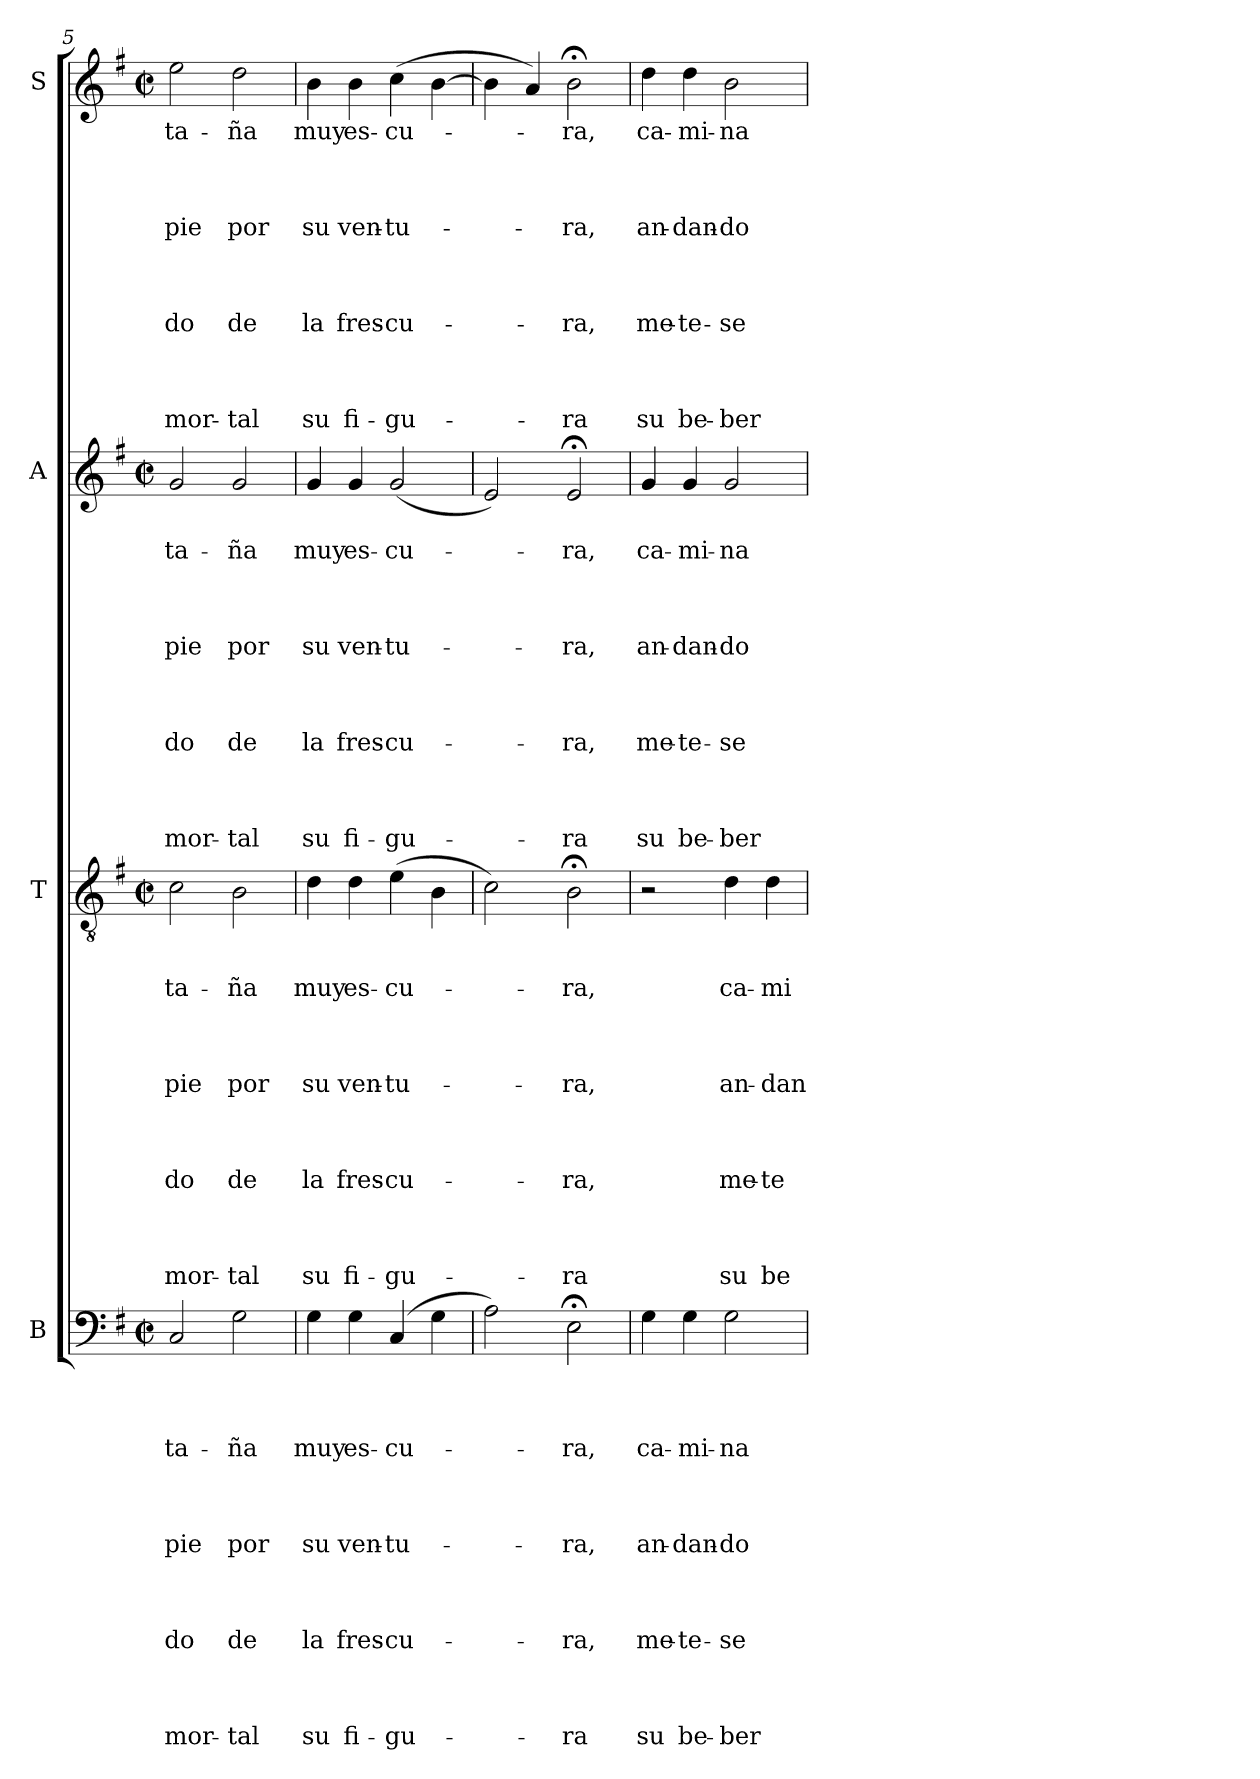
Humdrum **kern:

**kern	**text	**text	**text	**text	**text	**text	**text	**text	**text	**text	**text	**text	**text	**text	**text	**text	**kern	**text	**text	**text	**text	**text	**text	**text	**text	**text	**text	**text	**text	**text	**text	**text	**kern	**text	**text	**text	**text	**text	**text	**text	**text	**text	**text	**text	**text	**text	**text	**kern	**text	**text	**text	**text	**text	**text	**text	**text	**text	**text	**text	**text	**text
*part4	*part4	*part4	*part4	*part4	*part4	*part4	*part4	*part4	*part4	*part4	*part4	*part4	*part4	*part4	*part4	*part4	*part3	*part3	*part3	*part3	*part3	*part3	*part3	*part3	*part3	*part3	*part3	*part3	*part3	*part3	*part3	*part3	*part2	*part2	*part2	*part2	*part2	*part2	*part2	*part2	*part2	*part2	*part2	*part2	*part2	*part2	*part2	*part1	*part1	*part1	*part1	*part1	*part1	*part1	*part1	*part1	*part1	*part1	*part1	*part1	*part1
*staff4	*staff4	*staff4	*staff4	*staff4	*staff4	*staff4	*staff4	*staff4	*staff4	*staff4	*staff4	*staff4	*staff4	*staff4	*staff4	*staff4	*staff3	*staff3	*staff3	*staff3	*staff3	*staff3	*staff3	*staff3	*staff3	*staff3	*staff3	*staff3	*staff3	*staff3	*staff3	*staff3	*staff2	*staff2	*staff2	*staff2	*staff2	*staff2	*staff2	*staff2	*staff2	*staff2	*staff2	*staff2	*staff2	*staff2	*staff2	*staff1	*staff1	*staff1	*staff1	*staff1	*staff1	*staff1	*staff1	*staff1	*staff1	*staff1	*staff1	*staff1	*staff1
*I"B	*	*	*	*	*	*	*	*	*	*	*	*	*	*	*	*	*I"T	*	*	*	*	*	*	*	*	*	*	*	*	*	*	*	*I"A	*	*	*	*	*	*	*	*	*	*	*	*	*	*	*I"S	*	*	*	*	*	*	*	*	*	*	*	*	*
*clefF4	*	*	*	*	*	*	*	*	*	*	*	*	*	*	*	*	*clefGv2	*	*	*	*	*	*	*	*	*	*	*	*	*	*	*	*clefG2	*	*	*	*	*	*	*	*	*	*	*	*	*	*	*clefG2	*	*	*	*	*	*	*	*	*	*	*	*	*
*k[f#]	*	*	*	*	*	*	*	*	*	*	*	*	*	*	*	*	*k[f#]	*	*	*	*	*	*	*	*	*	*	*	*	*	*	*	*k[f#]	*	*	*	*	*	*	*	*	*	*	*	*	*	*	*k[f#]	*	*	*	*	*	*	*	*	*	*	*	*	*
*G:	*	*	*	*	*	*	*	*	*	*	*	*	*	*	*	*	*G:	*	*	*	*	*	*	*	*	*	*	*	*	*	*	*	*G:	*	*	*	*	*	*	*	*	*	*	*	*	*	*	*G:	*	*	*	*	*	*	*	*	*	*	*	*	*
*M2/2	*	*	*	*	*	*	*	*	*	*	*	*	*	*	*	*	*M2/2	*	*	*	*	*	*	*	*	*	*	*	*	*	*	*	*M2/2	*	*	*	*	*	*	*	*	*	*	*	*	*	*	*M2/2	*	*	*	*	*	*	*	*	*	*	*	*	*
*met(c|)	*	*	*	*	*	*	*	*	*	*	*	*	*	*	*	*	*met(c|)	*	*	*	*	*	*	*	*	*	*	*	*	*	*	*	*met(c|)	*	*	*	*	*	*	*	*	*	*	*	*	*	*	*met(c|)	*	*	*	*	*	*	*	*	*	*	*	*	*
=5	=5	=5	=5	=5	=5	=5	=5	=5	=5	=5	=5	=5	=5	=5	=5	=5	=5	=5	=5	=5	=5	=5	=5	=5	=5	=5	=5	=5	=5	=5	=5	=5	=5	=5	=5	=5	=5	=5	=5	=5	=5	=5	=5	=5	=5	=5	=5	=5	=5	=5	=5	=5	=5	=5	=5	=5	=5	=5	=5	=5	=5
2C/	.	.	.	-ta-	.	.	.	pie	.	.	.	-do	.	.	.	mor-	2c\	.	.	-ta-	.	.	.	pie	.	.	.	-do	.	.	.	mor-	2g/	.	-ta-	.	.	.	pie	.	.	.	-do	.	.	.	mor-	2ee\	-ta-	.	.	.	pie	.	.	.	-do	.	.	.	mor-
2G\	.	.	.	-ña	.	.	.	por	.	.	.	de	.	.	.	-tal	2B\	.	.	-ña	.	.	.	por	.	.	.	de	.	.	.	-tal	2g/	.	-ña	.	.	.	por	.	.	.	de	.	.	.	-tal	2dd\	-ña	.	.	.	por	.	.	.	de	.	.	.	-tal
=6	=6	=6	=6	=6	=6	=6	=6	=6	=6	=6	=6	=6	=6	=6	=6	=6	=6	=6	=6	=6	=6	=6	=6	=6	=6	=6	=6	=6	=6	=6	=6	=6	=6	=6	=6	=6	=6	=6	=6	=6	=6	=6	=6	=6	=6	=6	=6	=6	=6	=6	=6	=6	=6	=6	=6	=6	=6	=6	=6	=6	=6
4G\	.	.	.	muy	.	.	.	su	.	.	.	la	.	.	.	su	4d\	.	.	muy	.	.	.	su	.	.	.	la	.	.	.	su	4g/	.	muy	.	.	.	su	.	.	.	la	.	.	.	su	4b\	muy	.	.	.	su	.	.	.	la	.	.	.	su
4G\	.	.	.	es-	.	.	.	ven-	.	.	.	fres-	.	.	.	fi-	4d\	.	.	es-	.	.	.	ven-	.	.	.	fres-	.	.	.	fi-	4g/	.	es-	.	.	.	ven-	.	.	.	fres-	.	.	.	fi-	4b\	es-	.	.	.	ven-	.	.	.	fres-	.	.	.	fi-
(4C/	.	.	.	-cu-	.	.	.	-tu-	.	.	.	-cu-	.	.	.	-gu-	(4e\	.	.	-cu-	.	.	.	-tu-	.	.	.	-cu-	.	.	.	-gu-	(2g/	.	-cu-	.	.	.	-tu-	.	.	.	-cu-	.	.	.	-gu-	(4cc\	-cu-	.	.	.	-tu-	.	.	.	-cu-	.	.	.	-gu-
4G\	.	.	.	.	.	.	.	.	.	.	.	.	.	.	.	.	4B\	.	.	.	.	.	.	.	.	.	.	.	.	.	.	.	.	.	.	.	.	.	.	.	.	.	.	.	.	.	.	[4b\	.	.	.	.	.	.	.	.	.	.	.	.	.
=7	=7	=7	=7	=7	=7	=7	=7	=7	=7	=7	=7	=7	=7	=7	=7	=7	=7	=7	=7	=7	=7	=7	=7	=7	=7	=7	=7	=7	=7	=7	=7	=7	=7	=7	=7	=7	=7	=7	=7	=7	=7	=7	=7	=7	=7	=7	=7	=7	=7	=7	=7	=7	=7	=7	=7	=7	=7	=7	=7	=7	=7
2A\)	.	.	.	.	.	.	.	.	.	.	.	.	.	.	.	.	2c\)	.	.	.	.	.	.	.	.	.	.	.	.	.	.	.	2e/)	.	.	.	.	.	.	.	.	.	.	.	.	.	.	4b\]	.	.	.	.	.	.	.	.	.	.	.	.	.
.	.	.	.	.	.	.	.	.	.	.	.	.	.	.	.	.	.	.	.	.	.	.	.	.	.	.	.	.	.	.	.	.	.	.	.	.	.	.	.	.	.	.	.	.	.	.	.	4a/)	.	.	.	.	.	.	.	.	.	.	.	.	.
2E;<\	.	.	.	-ra,	.	.	.	-ra,	.	.	.	-ra,	.	.	.	-ra	2B;<\	.	.	-ra,	.	.	.	-ra,	.	.	.	-ra,	.	.	.	-ra	2e;</	.	-ra,	.	.	.	-ra,	.	.	.	-ra,	.	.	.	-ra	2b;<\	-ra,	.	.	.	-ra,	.	.	.	-ra,	.	.	.	-ra
!!LO:LB:g=z
=8	=8	=8	=8	=8	=8	=8	=8	=8	=8	=8	=8	=8	=8	=8	=8	=8	=8	=8	=8	=8	=8	=8	=8	=8	=8	=8	=8	=8	=8	=8	=8	=8	=8	=8	=8	=8	=8	=8	=8	=8	=8	=8	=8	=8	=8	=8	=8	=8	=8	=8	=8	=8	=8	=8	=8	=8	=8	=8	=8	=8	=8
4G\	.	.	.	ca-	.	.	.	an-	.	.	.	me-	.	.	.	su	2r	.	.	.	.	.	.	.	.	.	.	.	.	.	.	.	4g/	.	ca-	.	.	.	an-	.	.	.	me-	.	.	.	su	4dd\	ca-	.	.	.	an-	.	.	.	me-	.	.	.	su
4G\	.	.	.	-mi-	.	.	.	-dan-	.	.	.	-te-	.	.	.	be-	.	.	.	.	.	.	.	.	.	.	.	.	.	.	.	.	4g/	.	-mi-	.	.	.	-dan-	.	.	.	-te-	.	.	.	be-	4dd\	-mi-	.	.	.	-dan-	.	.	.	-te-	.	.	.	be-
2G\	.	.	.	-na-	.	.	.	-do	.	.	.	-se	.	.	.	-ber	4d\	.	.	ca-	.	.	.	an-	.	.	.	me-	.	.	.	su	2g/	.	-na-	.	.	.	-do	.	.	.	-se	.	.	.	-ber	2b\	-na-	.	.	.	-do	.	.	.	-se	.	.	.	-ber
.	.	.	.	.	.	.	.	.	.	.	.	.	.	.	.	.	4d\	.	.	-mi-	.	.	.	-dan-	.	.	.	-te-	.	.	.	be-	.	.	.	.	.	.	.	.	.	.	.	.	.	.	.	.	.	.	.	.	.	.	.	.	.	.	.	.	.
=	=	=	=	=	=	=	=	=	=	=	=	=	=	=	=	=	=	=	=	=	=	=	=	=	=	=	=	=	=	=	=	=	=	=	=	=	=	=	=	=	=	=	=	=	=	=	=	=	=	=	=	=	=	=	=	=	=	=	=	=	=
*-	*-	*-	*-	*-	*-	*-	*-	*-	*-	*-	*-	*-	*-	*-	*-	*-	*-	*-	*-	*-	*-	*-	*-	*-	*-	*-	*-	*-	*-	*-	*-	*-	*-	*-	*-	*-	*-	*-	*-	*-	*-	*-	*-	*-	*-	*-	*-	*-	*-	*-	*-	*-	*-	*-	*-	*-	*-	*-	*-	*-	*-
